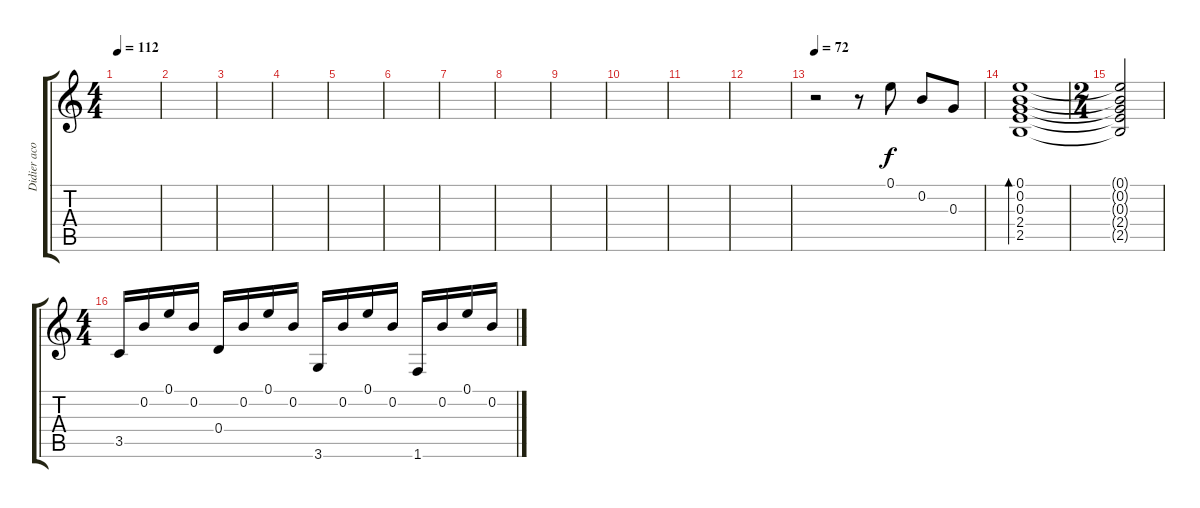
\track ("Didier acoustique" "Didier aco") {instrument electricguitarclean}
\staff {score tabs}
\tuning (E4 B3 G3 D3 A2 E2) {hide}
\ts (4 4)
\tempo 112
\clef g2
\ks c
|
|
|
|
|
|
|
|
|
|
|
|
\tempo 72
r.2 r.8 0.1.8 0.2.8 0.3.8 |
(0.1 0.2 0.3 2.4 2.5).1{bd 480} |
\ts (2 4)
(0.1{t} 0.2{t} 0.3{t} 2.4{t} 2.5{t}).2 |
\ts (4 4)
3.5.16 0.2.16 0.1.16 0.2.16 0.4.16 0.2.16 0.1.16 0.2.16 3.6.16 0.2.16 0.1.16 0.2.16 1.6.16 0.2.16 0.1.16 0.2.16
